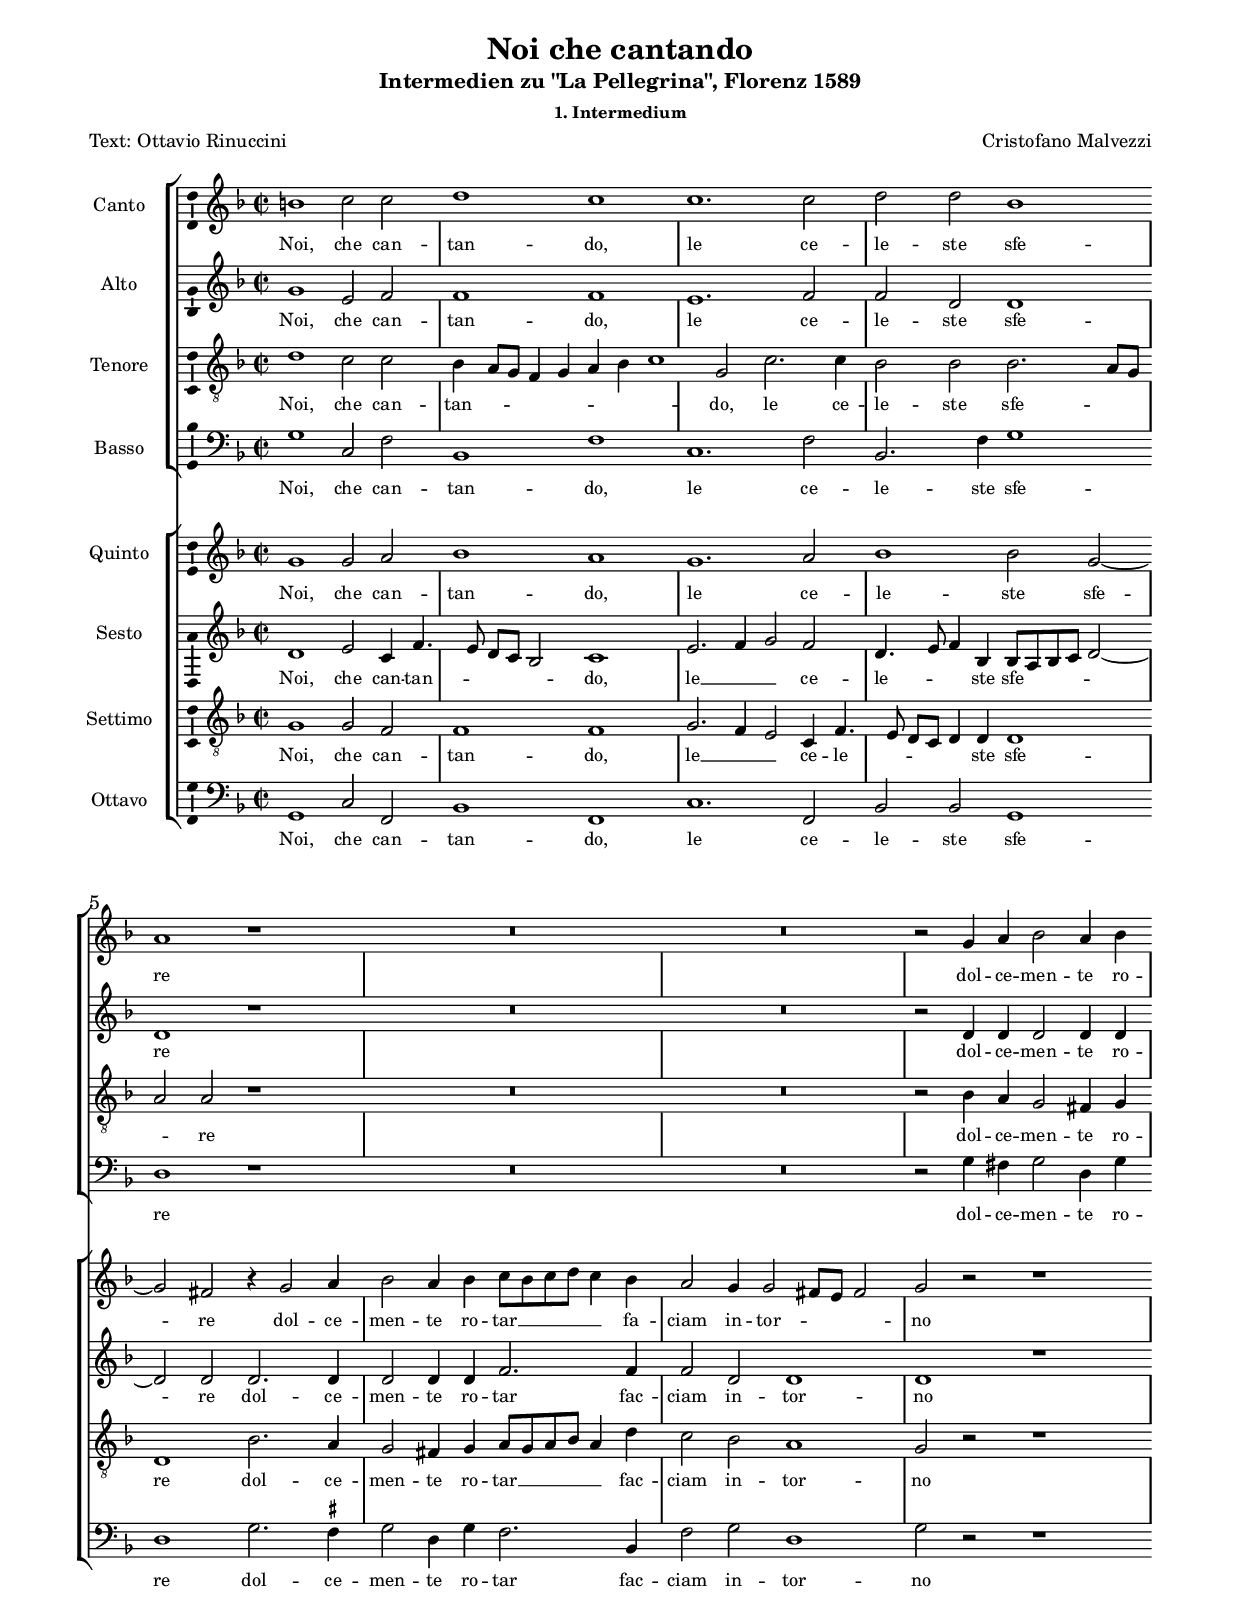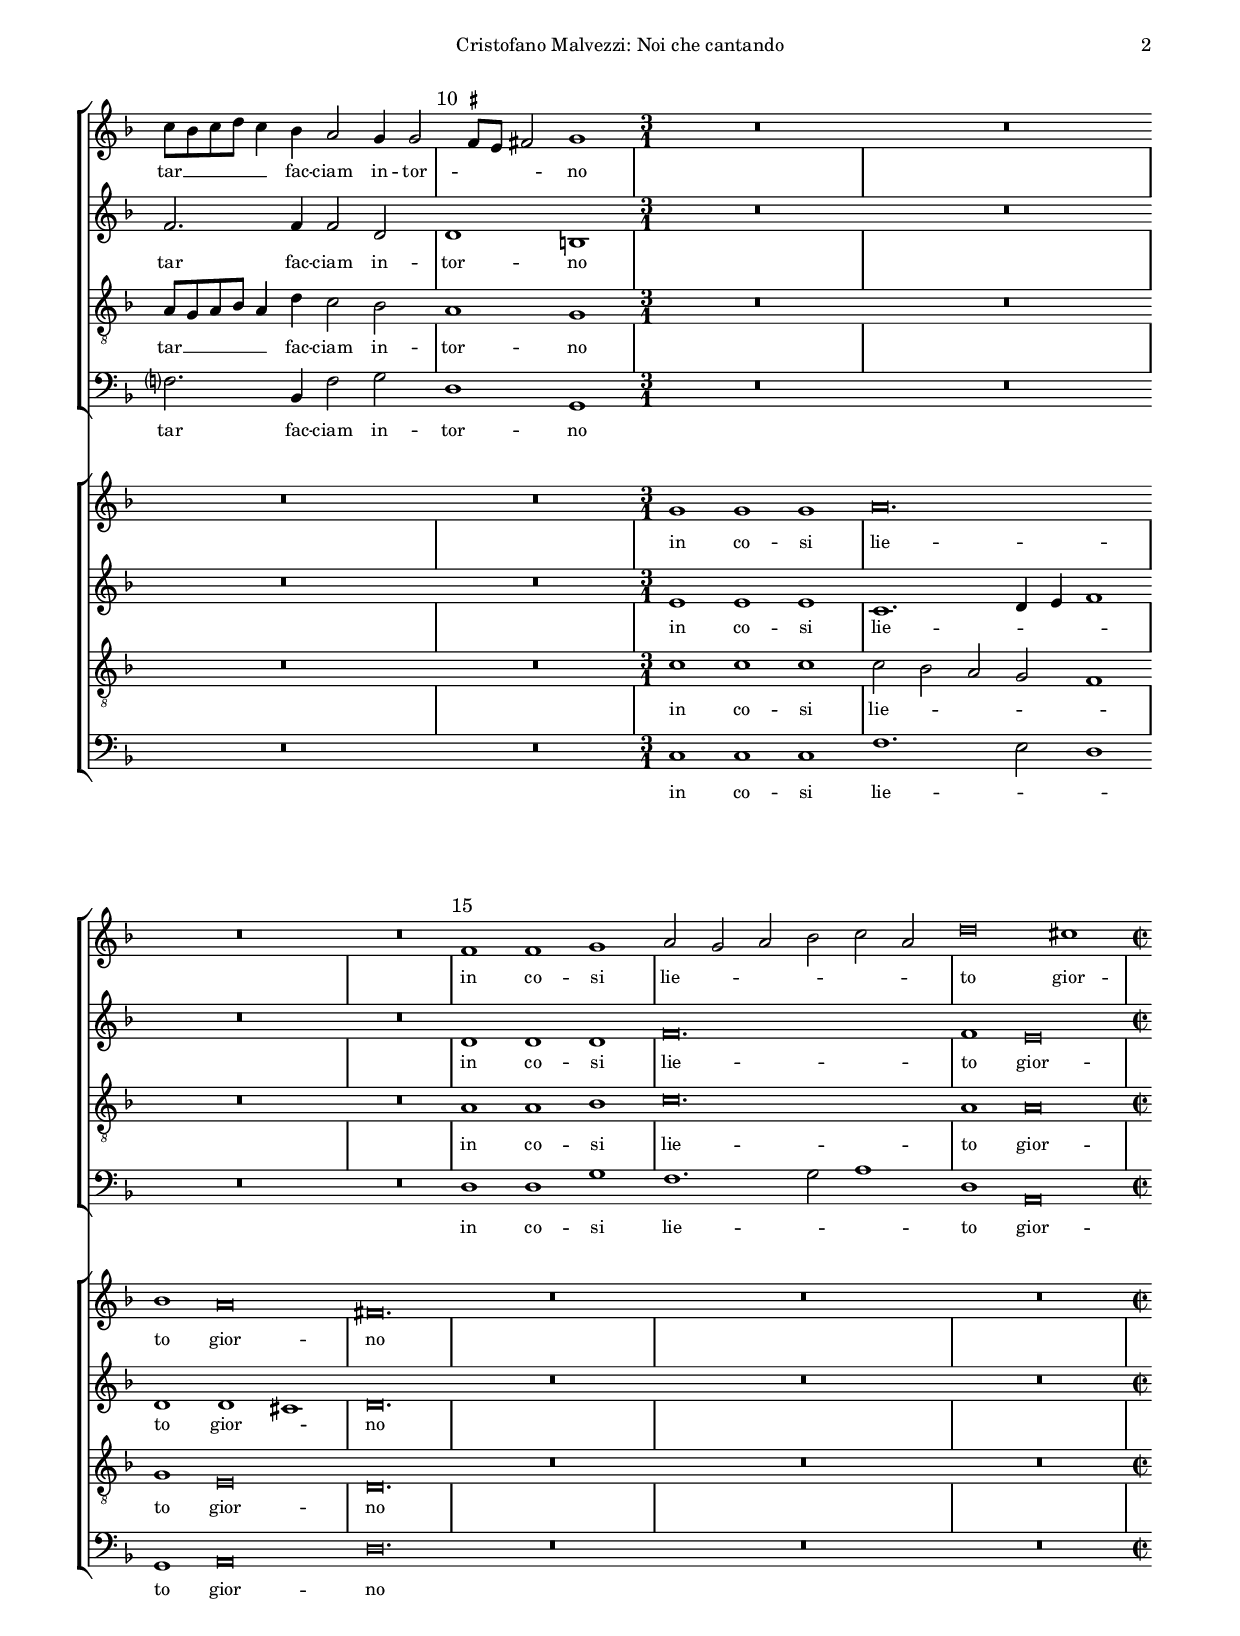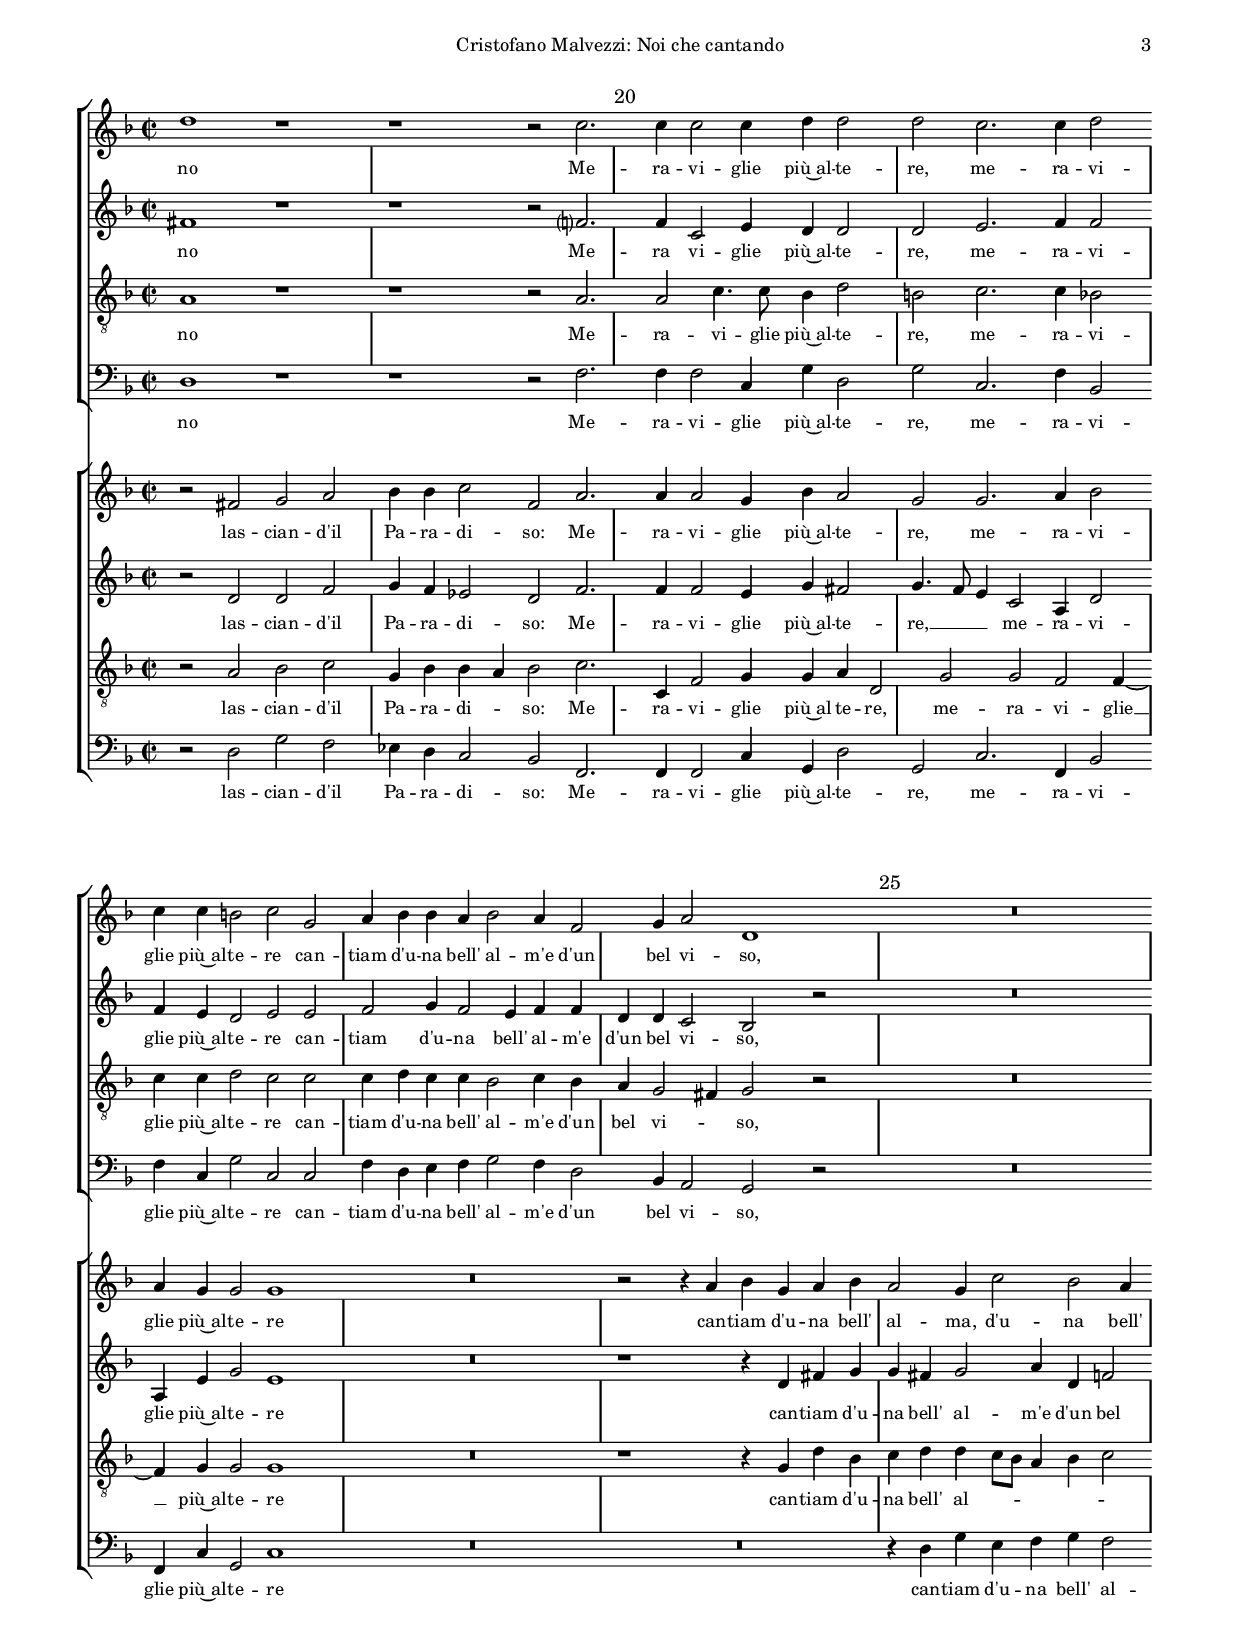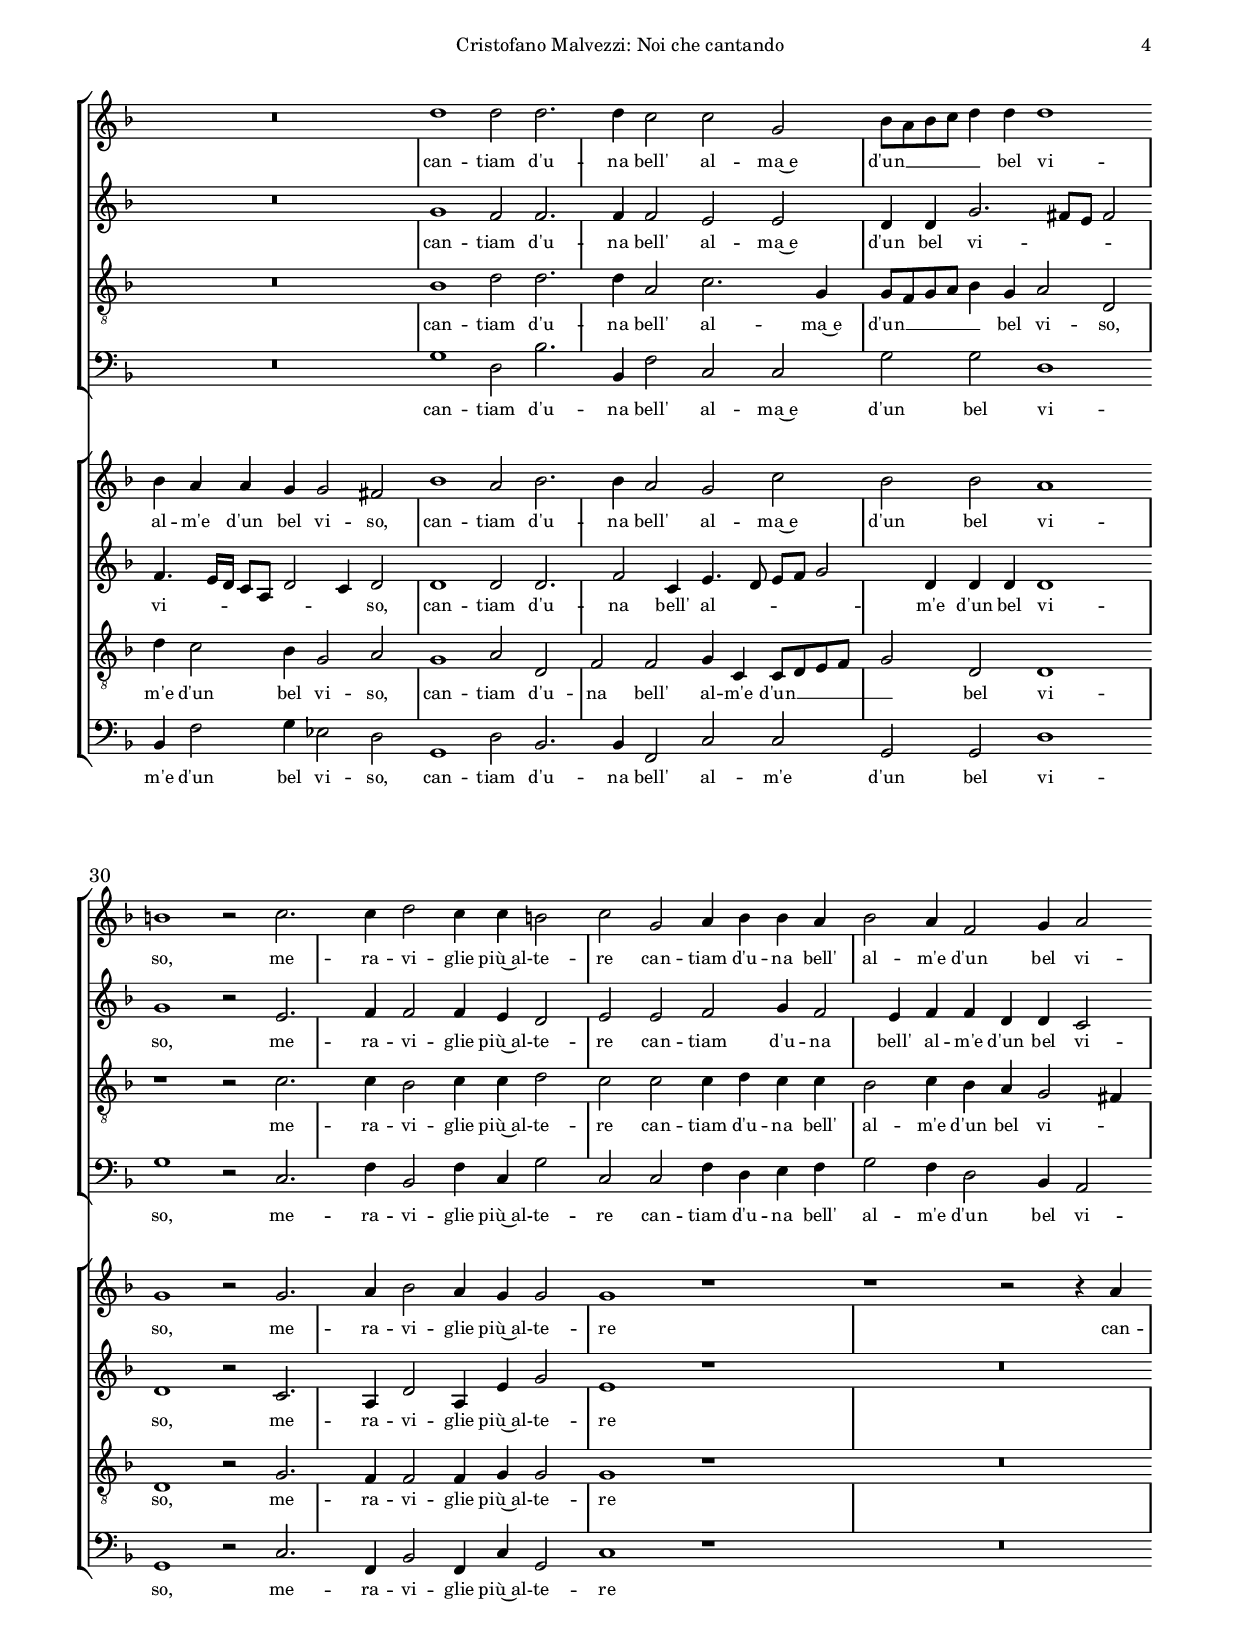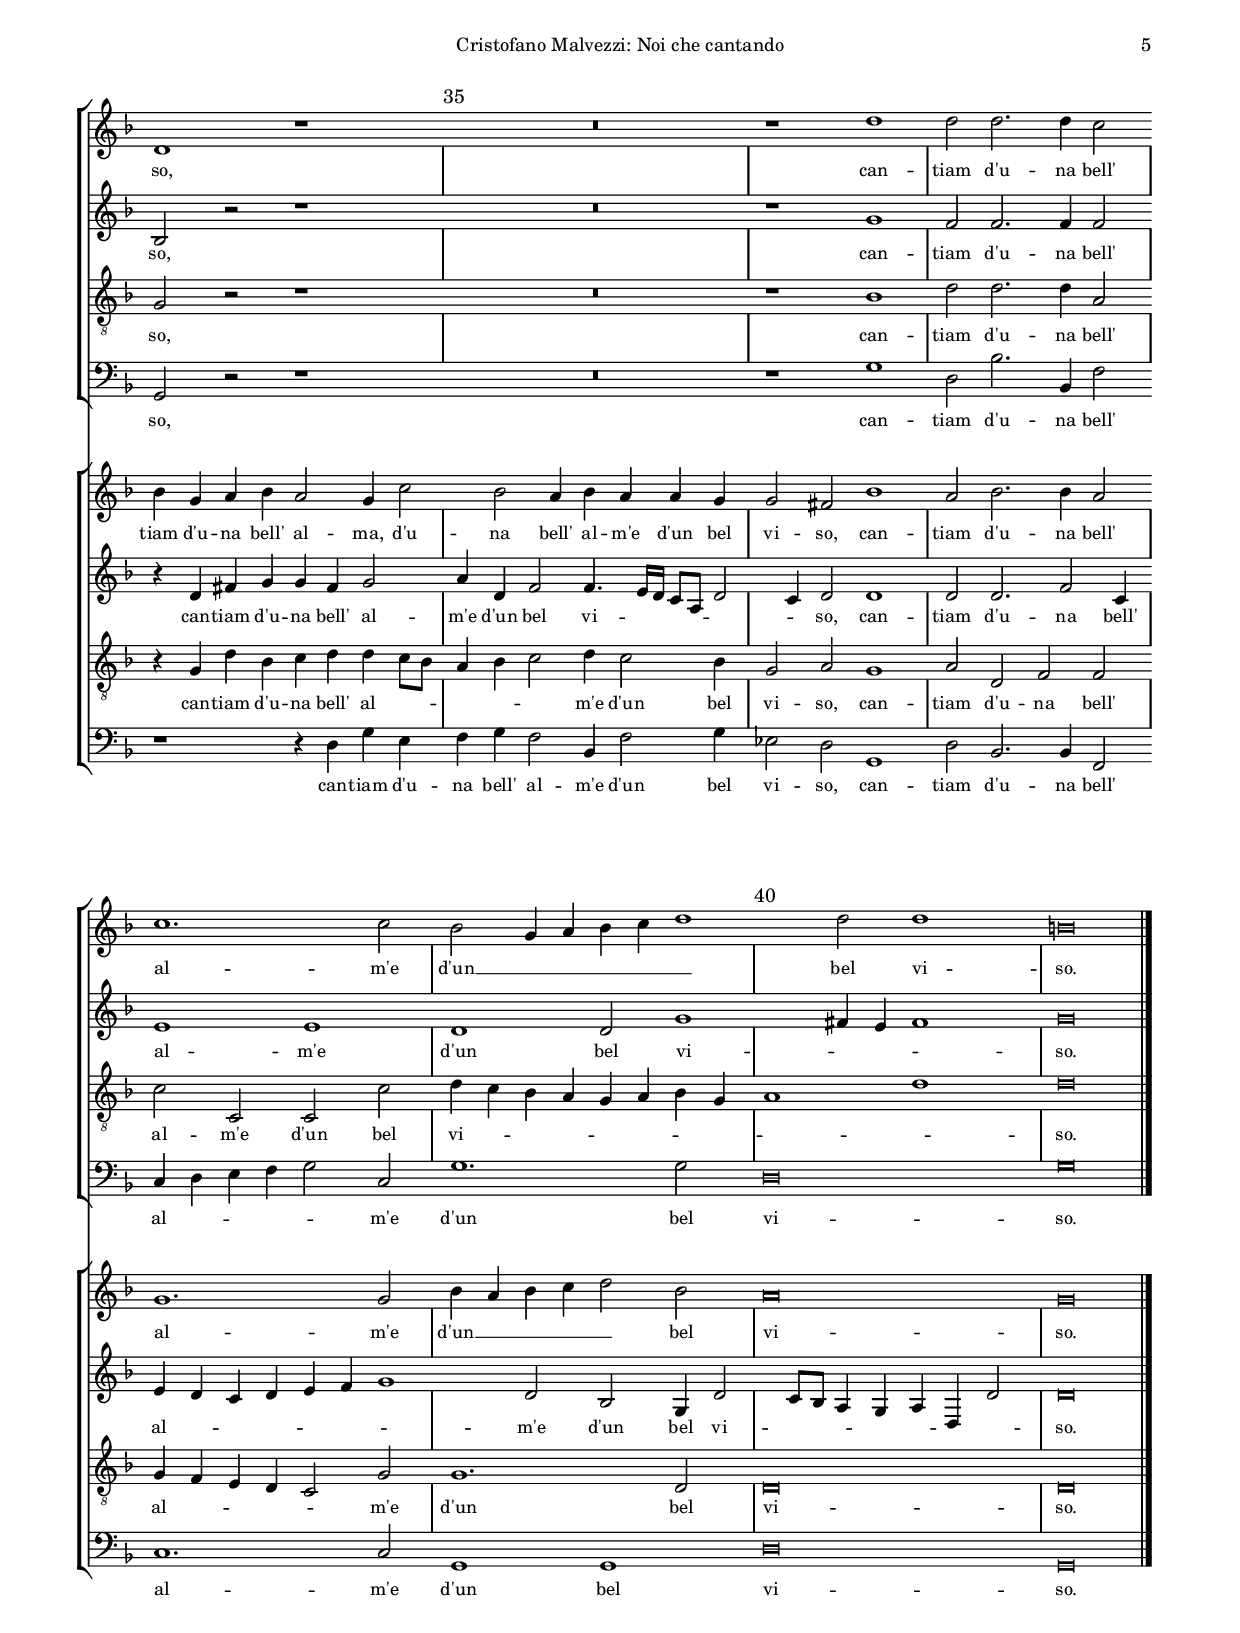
\version "2.22.0"
\language "deutsch"

% 24.7.16, Zug Wien-München
% 

#(set-global-staff-size 16.2)

\header {
  title = "Noi che cantando"
  composer = "Cristofano Malvezzi"
  poet = "Text: Ottavio Rinuccini"
  subtitle = "Intermedien zu \"La Pellegrina\", Florenz 1589"
  subsubtitle = "1. Intermedium"
}

\paper {
  #(set-paper-size "a4")
  top-margin = 12
  bottom-margin = 12
  left-margin = 15
  right-margin = 15
  %Abstand der Noten von der Ueberschrift
  markup-system-spacing.padding = #3
  %Abstand der Noten von der Oberkante und der Kopfzeile
  top-system-spacing.padding = #4.5
  %Abstand von der Fußzeile zum untersten System
  last-bottom-spacing.minimum-distance = 12
  
  ragged-last-bottom = ##f
   
  evenHeaderMarkup = \markup \fill-line \on-the-fly \not-first-page {
  ""
  \center-column { "Cristofano Malvezzi: Noi che cantando" } 
  \on-the-fly #print-page-number-check-first \fromproperty #'page:page-number-string }
  
  
  oddHeaderMarkup = \evenHeaderMarkup
  }
  
allabrevevierer = \markup {
	\override #'(baseline-skip . 0)
	\line {
		\general-align #Y #CENTER
		\musicglyph "timesig.C22"
	}
}

global = {
  \key f \major
  \numericTimeSignature
  \time 4/2
  \override NoteHead #'style = #'baroque
  % Taktzahlen
  \override Score.BarNumber #'break-visibility = #'#(#t #t #t)
  \set Score.barNumberVisibility = #(every-nth-bar-number-visible 5)
  \override Score.BarNumber #'break-visibility = #end-of-line-invisible
  \override Score.BarNumber #'self-alignment-X = #-1
  \override Score.BarNumber #'font-size = #0.5
  
  \hide Staff.BarLine
}

ficta = { \once \set suggestAccidentals = ##t }

canto = \relative c'' {
  \global
  \once \override Staff.TimeSignature #'stencil = #ly:text-interface::print
  \once \override Staff.TimeSignature #'text = #allabrevevierer
  h1 c2 c d1 c c1. c2 d d b1
  a1 r R\breve*2 r2 g4 a b2 a4 b
  c8 b c d c4 b a2 g4 g2 \ficta fis8 e fis!2 g1 
  \time 3/1
  \hide Staff.BarLine
  R\breve.*4 f1 f g a2 g a b c a d\breve cis1
  \time 4/2
  \once \override Staff.TimeSignature #'stencil = #ly:text-interface::print
  \once \override Staff.TimeSignature #'text = #allabrevevierer
  d1 r r r2 c2. c4 c2 c4 d d2 d c2. c4 d2
  c4 c h2 c g a4 b b a b2 a4 f2 g4 a2 d,1 R\breve*2
  d'1 d2 d2. d4 c2 c g b8 a b c d4 d d1
  h1 r2 c2. c4 d2 c4 c h2 c g a4 b b a b2 a4 f2 g4 a2
  d,1 r R\breve r1 d'
  d2 d2. d4 c2 c1. c2 b g4 a b c d1 d2 d1 h\breve \undo \hide Staff.BarLine \bar "|."
}

alto = \relative c'' {
  \global
  \once \override Staff.TimeSignature #'stencil = #ly:text-interface::print
  \once \override Staff.TimeSignature #'text = #allabrevevierer
  g1 e2 f f1 f e1. f2 f d d1
  d1 r1 R\breve*2r2 d4 d d2 d4 d
  f2. f4 f2 d d1 h 
  \time 3/1
  \hide Staff.BarLine
  R\breve.*4 d1 d d f\breve. f1 e\breve
  \time 4/2
  \once \override Staff.TimeSignature #'stencil = #ly:text-interface::print
  \once \override Staff.TimeSignature #'text = #allabrevevierer
  fis1 r r r2 f?2. f4 c2 e4 d d2 d e2. f4 f2
  f4 e d2 e e f g4 f2 e4 f f d d c2 b r R\breve*2
  g'1 f2 f2. f4 f2 e e d4 d g2. fis8 e fis2
  g1 r2 e2. f4 f2 f4 e d2 e e f g4 f2 e4 f f d d c2
  b2 r r1 R\breve r1 g'1
  f2 f2. f4 f2 e1 e d d2 g1 fis4 e fis1 g\breve \undo \hide Staff.BarLine \bar "|."
}

tenore = \relative c' {
  \global
  \once \override Staff.TimeSignature #'stencil = #ly:text-interface::print
  \once \override Staff.TimeSignature #'text = #allabrevevierer
  d1 c2 c b4 a8 g f4 g a b c1 g2 c2. c4 b2 b b2. a8 g 
  a2 a r1 R\breve*2 r2 b4 a g2 fis4 g
  a8 g a b a4 d c2 b a1 g
  \time 3/1
  \hide Staff.BarLine 
  R\breve.*4 a1 a b c\breve. a1 a\breve
  \time 4/2
  \once \override Staff.TimeSignature #'stencil = #ly:text-interface::print
  \once \override Staff.TimeSignature #'text = #allabrevevierer
  a1 r r r2 a2. a2 c4. c8 b4 d2 h c2. c4 b2
  c4 c d2 c c c4 d c c b2 c4 b a g2 fis4 g2 r R\breve*2
  b1 d2 d2. d4 a2 c2. g4 g8 f g a b4 g a2 d,
  r1 r2 c'2. c4 b2 c4 c d2 c c c4 d c c b2 c4 b a g2 fis4
  g2 r r1 R\breve r1 b
  d2 d2. d4 a2 c c, c c' d4 c b a g a b g a1 d d\breve \undo \hide Staff.BarLine \bar "|."
}

basso = \relative c' {
  \global
  \once \override Staff.TimeSignature #'stencil = #ly:text-interface::print
  \once \override Staff.TimeSignature #'text = #allabrevevierer
  g1 c,2 f b,1 f' c1. f2 b,2. f'4 g1
  d1 r R\breve*2 r2 g4 fis g2 d4 g
  f?2. b,4 f'2 g d1 g,
  \time 3/1
  \hide Staff.BarLine
  R\breve.*4 d'1 d g f1. g2 a1 d, a\breve
  \time 4/2
  \once \override Staff.TimeSignature #'stencil = #ly:text-interface::print
  \once \override Staff.TimeSignature #'text = #allabrevevierer
  d1 r r r2 f2. f4 f2 c4 g' d2 g c,2. f4 b,2
  f'4 c g'2 c, c f4 d e f g2 f4 d2 b4 a2 g r R\breve*2
  g'1 d2 b'2. b,4 f'2 c c g' g d1
  g1 r2 c,2. f4 b,2 f'4 c g'2 c, c f4 d e f g2 f4 d2 b4 a2
  g2 r r1 R\breve r1 g'1
  d2 b'2. b,4 f'2 c4 d e f g2 c, g'1. g2 d\breve g \undo \hide Staff.BarLine \bar "|."
}

quinto = \relative c'' {
  \global
  \once \override Staff.TimeSignature #'stencil = #ly:text-interface::print
  \once \override Staff.TimeSignature #'text = #allabrevevierer
  g1 g2 a b1 a g1. a2 b1 b2 g~ g 
  fis2 r4 g2 a4 b2 a4 b c8 b c d c4 b a2 g4 g2 fis8 e fis2 g r r1
  R\breve*2 
  \time 3/1 
  \hide Staff.BarLine
  g1 g g a\breve.
  b1 a\breve fis\breve. R\breve.*3
  \time 4/2
  \once \override Staff.TimeSignature #'stencil = #ly:text-interface::print
  \once \override Staff.TimeSignature #'text = #allabrevevierer
  r2 fis g a b4 b c2 f, a2. a4 a2 g4 b a2 g g2. a4 b2
  a4 g g2 g1 R\breve r2 r4 a4 b g a b a2 g4 c2 b a4
  b4 a a g g2 fis b1 a2 b2. b4 a2 g c b b a1
  g1 r2 g2. a4 b2 a4 g g2 g1 r r r2 r4 a
  b4 g a b a2 g4 c2 b a4 b a a g g2 fis b1
  a2 b2. b4 a2 g1. g2 b4 a b c d2 b a\breve g \undo \hide Staff.BarLine \bar "|."
}

sesto = \relative c' {
  \global
  \once \override Staff.TimeSignature #'stencil = #ly:text-interface::print
  \once \override Staff.TimeSignature #'text = #allabrevevierer
  d1 e2 c4 f4. e8 d[ c] b2 c1 e2. f4 g2 f d4. e8 f4 b, b8 a b c d2~ d
  d2 d2. d4 d2 d4 d f2. f4 f2 d d1 d r
  R\breve*2 
  \time 3/1
  \hide Staff.BarLine
  e1 e e c1. d4 e f1
  d1 d cis d\breve. R\breve.*3
  \time 4/2
  \once \override Staff.TimeSignature #'stencil = #ly:text-interface::print
  \once \override Staff.TimeSignature #'text = #allabrevevierer
  r2 d d f g4 f es2 d f2. f4 f2 e4 g fis2 g4. f8 e4 c2 a4 d2
  a4 e' g2 e1 R\breve r1 r4 d fis g g fis g2 a4 d, f2
  f4. e16 d c8 a d2 c4 d2 d1 d2 d2. f2 c4 e4. d8 e f g2 d4 d d d1
  d1 r2 c2. a4 d2 a4 e' g2 e1 r R\breve
  r4 d fis g g fis g2 a4 d, f2 f4. e16 d c8 a d2 c4 d2 d1
  d2 d2. f2 c4 e d c d e f g1 d2 b g4 d'2 c8 b a4 g a d, d'2 d\breve \undo \hide Staff.BarLine \bar "|."
}

settimo = \relative c' {
  \global
  \once \override Staff.TimeSignature #'stencil = #ly:text-interface::print
  \once \override Staff.TimeSignature #'text = #allabrevevierer
  g1 g2 f f1 f g2. f4 e2 c4 f4. e8 d[ c] d4 d d1
  d1 b'2. a4 g2 fis4 g a8 g a b a4 d c2 b a1 g2 r r1
  R\breve*2 
  \time 3/1
  \hide Staff.BarLine
  c1 c c c2 b a g f1
  g1 e\breve d\breve. R\breve.*3
  \time 4/2
  \once \override Staff.TimeSignature #'stencil = #ly:text-interface::print
  \once \override Staff.TimeSignature #'text = #allabrevevierer
  r2 a' b c g4 b b a b2 c2. c,4 f2 g4 g a d,2 g2 g f f4~ f
  g4 g2 g1 R\breve r1 r4 g d' b c d d c8 b a4 b c2
  d4 c2 b4 g2 a g1 a2 d, f f g4 c, c8 d e f g2 d d1
  d1 r2 g2. f4 f2 f4 g g2 g1 r R\breve
  r4 g d' b c d d c8 b a4 b c2 d4 c2 b4 g2 a g1
  a2 d, f f g4 f e d c2 g' g1. d2 d\breve d \undo \hide Staff.BarLine \bar "|."
}

ottavo = \relative c {
  \global
  \once \override Staff.TimeSignature #'stencil = #ly:text-interface::print
  \once \override Staff.TimeSignature #'text = #allabrevevierer
  g1 c2 f, b1 f c'1. f,2 b b g1
  d'1 g2. \ficta fis4 g2 d4 g f2. b,4 f'2 g d1 g2 r r1
  R\breve*2
  \time 3/1
  \hide Staff.BarLine
  c,1 c c f1. e2 d1
  g,1 a\breve d\breve. R\breve.*3
  \time 4/2
  \once \override Staff.TimeSignature #'stencil = #ly:text-interface::print
  \once \override Staff.TimeSignature #'text = #allabrevevierer
  r2 d g f es4 d c2 b f2. f4 f2 c'4 g d'2 g, c2. f,4 b2
  f4 c' g2 c1 R\breve*2 r4 d g e f g f2
  b,4 f'2 g4 es2 d g,1 d'2 b2. b4 f2 c' c g g d'1
  g,1 r2 c2. f,4 b2 f4 c' g2 c1 r R\breve
  r1 r4 d g e f g f2 b,4 f'2 g4 es2 d g,1
  d'2 b2. b4 f2 c'1. c2 g1 g d'\breve g, \undo \hide Staff.BarLine \bar "|."
}

canto_text = \lyricmode {
  \set lyricMelismaAlignment = #CENTER
  Noi, che can -- tan -- do, le ce -- le -- ste sfe --
  re dol -- ce -- men -- te ro --
  tar __ _ _ _ _ fac -- ciam in -- tor -- _ _ _ no
  in co -- si lie -- _ _ _ _ _ to gior --
  no Me -- ra -- vi -- glie più~al -- te -- re, me -- ra -- vi --
  glie più~al -- te -- re can -- tiam d'u -- na bell' al -- m'e d'un bel vi -- so,
  can -- tiam d'u -- na bell' al -- ma~e d'un __ _ _ _ _ bel vi --
  so, me -- ra -- vi -- glie più~al -- te -- re can -- tiam d'u -- na bell' al -- m'e d'un bel vi --
  so, can --
  tiam d'u -- na bell' al -- m'e d'un __ _ _ _ _ _ bel vi -- so.
}

alto_text = \lyricmode {
  \set lyricMelismaAlignment = #CENTER
  Noi, che can -- tan -- do, le  ce -- le -- ste sfe --
  re dol -- ce -- men -- te ro --
  tar fac -- ciam in -- tor -- no
  in co -- si lie -- to gior --
  no Me -- ra vi -- glie più~al -- te -- re, me -- ra -- vi --
  glie più~al -- te -- re can -- tiam d'u -- na bell' al -- m'e d'un bel vi -- so,
  can -- tiam d'u -- na bell' al -- ma~e d'un bel vi -- _ _ _ 
  so, me -- ra -- vi -- glie più~al -- te -- re can -- tiam d'u -- na bell' al -- m'e d'un bel vi -- 
  so, can -- tiam d'u -- na bell' al -- m'e d'un bel vi -- _ _ _ so.
}

tenore_text = \lyricmode {
  \set lyricMelismaAlignment = #CENTER
  Noi, che can -- tan -- _ _ _ _ _ _ _ do, le ce -- le -- ste sfe -- _ _ _
  re dol -- ce -- men -- te ro --
  tar __ _ _ _ _ fac -- ciam in -- tor -- no
  in co -- si lie -- to gior --
  no Me -- ra -- vi -- glie più~al -- te -- re, me -- ra -- vi --
  glie più~al -- te -- re can -- tiam d'u -- na bell' al -- m'e d'un bel vi -- _ so,
  can -- tiam d'u -- na bell' al -- ma~e d'un __ _ _ _ _ bel vi -- so,
  me -- ra -- vi -- glie più~al -- te -- re can -- tiam d'u -- na bell' al -- m'e d'un bel vi -- _
  so, can --
  tiam d'u -- na bell' al -- m'e d'un bel vi -- _ _ _ _ _ _ _ _ _ so.
}

basso_text = \lyricmode {
  \set lyricMelismaAlignment = #CENTER
  Noi, che can -- tan -- do, le ce -- le -- ste sfe --
  re dol -- ce -- men -- te ro --
  tar fac -- ciam in -- tor -- no
  in co -- si lie -- _ _ to gior --
  no Me -- ra -- vi -- glie più~al -- te -- re, me -- ra -- vi --
  glie più~al -- te -- re can -- tiam d'u -- na bell' al -- m'e d'un bel vi -- so,
  can -- tiam d'u -- na bell' al -- ma~e d'un bel vi --
  so, me -- ra -- vi -- glie più~al -- te -- re can -- tiam d'u -- na bell' al -- m'e d'un bel vi --
  so, can --
  tiam d'u -- na bell' al -- _ _ _ _ m'e d'un bel vi -- so.
}

quinto_text = \lyricmode {
  \set lyricMelismaAlignment = #CENTER
  Noi, che can -- tan -- do, le ce -- le -- ste sfe -- 
  re dol -- ce -- men -- te ro -- tar __ _ _ _ _ fa -- ciam in -- tor -- _ _ _ no
  in co -- si lie --
  to gior -- no
  las -- cian -- d'il Pa -- ra -- di -- so: Me -- ra -- vi -- glie più~al -- te -- re, me -- ra -- vi --
  glie più~al -- te -- re can -- tiam d'u -- na bell' al -- ma, d'u -- na bell'
  al -- m'e d'un bel vi -- so, can -- tiam d'u -- na bell' al -- ma~e d'un bel vi -- 
  so, me -- ra -- vi -- glie più~al -- te -- re can --
  tiam d'u -- na bell' al -- ma, d'u -- na bell' al -- m'e d'un bel vi -- so, can --
  tiam d'u -- na bell' al -- m'e d'un __ _ _ _ _ bel vi -- so. 
}

sesto_text = \lyricmode {
  \set lyricMelismaAlignment = #CENTER
  Noi, che can -- tan -- _ _ _ _ do, le __ _ _ ce -- le -- _ _ ste sfe -- _ _ _ _ 
  re dol -- ce -- men -- te ro -- tar fac -- ciam in -- tor -- no
  in co -- si lie -- _ _ _
  to gior -- _ no
  las -- cian -- d'il Pa -- ra -- di -- so: Me -- ra -- vi -- glie più~al -- te -- re, __ _ _ me -- ra -- vi --
  glie più~al -- te -- re can -- tiam d'u -- na bell' al -- m'e d'un bel
  vi -- _ _ _ _ _ _ so, can -- tiam d'u -- na bell' al -- _ _ _ _ m'e d'un bel vi --
  so, me -- ra -- vi -- glie più~al -- te -- re
  can -- tiam d'u -- na bell' al -- m'e d'un bel vi -- _ _ _ _ _ _ so, can --
  tiam d'u -- na bell' al -- _ _ _ _ _ _ m'e d'un bel vi -- _ _ _ _ _ _ _ so.
}

settimo_text = \lyricmode {
  \set lyricMelismaAlignment = #CENTER
  Noi, che can -- tan -- do, le __ _ _ ce -- le -- _ _ _ _ ste sfe --
  re dol -- ce -- men -- te ro -- tar __ _ _ _ _  fac -- ciam in -- tor -- no
  in co -- si lie -- _ _ _ _ 
  to gior -- no
  las -- cian -- d'il Pa -- ra -- di -- _ so: Me -- ra -- vi -- glie più~al -- te -- re, me -- ra -- vi -- glie __
  più~al -- te -- re can -- tiam d'u -- na bell' al -- _ _ _ _ _ 
  m'e d'un bel vi -- so, can -- tiam d'u -- na bell' al -- m'e d'un __ _ _ _ _ bel vi --
  so, me -- ra -- vi -- glie più~al -- te -- re
  can -- tiam d'u -- na bell' al -- _ _ _ _ _ m'e d'un bel vi -- so, can --
  tiam d'u -- na bell' al -- _ _ _ _ m'e d'un bel vi -- so.
}

ottavo_text = \lyricmode {
  \set lyricMelismaAlignment = #CENTER
  Noi, che can -- tan -- do, le ce -- le -- ste sfe --
  re dol -- ce -- men -- te ro -- tar fac -- ciam in -- tor -- no
  in co -- si lie -- _ _ 
  to gior -- no
  las -- cian -- d'il Pa -- ra -- di -- so: Me -- ra -- vi -- glie più~al -- te -- re, me -- ra -- vi --
  glie più~al -- te -- re can -- tiam d'u -- na bell' al --
  m'e d'un bel vi -- so, can -- tiam d'u -- na bell' al -- m'e d'un bel vi --
  so, me -- ra -- vi -- glie più~al -- te -- re
  can -- tiam d'u -- na bell' al -- m'e d'un bel vi -- so, can --
  tiam d'u -- na bell' al -- m'e d'un bel vi -- so.
}

\score {
  <<
  \new StaffGroup \with {
    \override StaffGrouper.staffgroup-staff-spacing.basic-distance = #12 }
   <<
    \new Staff \with {
      midiInstrument = "choir aahs"
      instrumentName = "Canto"
      \consists "Ambitus_engraver"
    } { \clef "treble" \canto }
    \addlyrics { \canto_text }
    \new Staff \with {
      midiInstrument = "choir aahs"
      instrumentName = "Alto"
      \consists "Ambitus_engraver"
    } { \clef "treble" \alto }
    \addlyrics { \alto_text }
    \new Staff \with {
      midiInstrument = "choir aahs"
      instrumentName = "Tenore"
      \consists "Ambitus_engraver"
    } { \clef "treble_8" \tenore }
    \addlyrics { \tenore_text }
    \new Staff \with {
      midiInstrument = "choir aahs"
      instrumentName = "Basso"
      \consists "Ambitus_engraver"
    } { \clef "bass" \basso }
    \addlyrics { \basso_text }
  >>
  \new StaffGroup <<
    \new Staff \with {
      midiInstrument = "choir aahs"
      instrumentName = "Quinto"
      \consists "Ambitus_engraver"
    } { \clef "treble" \quinto }
    \addlyrics { \quinto_text }
    \new Staff \with {
      midiInstrument = "choir aahs"
      instrumentName = "Sesto"
      \consists "Ambitus_engraver"
    } { \clef "treble" \sesto }
    \addlyrics { \sesto_text }
    \new Staff \with {
      midiInstrument = "choir aahs"
      instrumentName = "Settimo"
      \consists "Ambitus_engraver"
    } { \clef "treble_8" \settimo }
    \addlyrics { \settimo_text }
    \new Staff \with {
      midiInstrument = "choir aahs"
      instrumentName = "Ottavo"
      \consists "Ambitus_engraver"
    } { \clef "bass" \ottavo }
    \addlyrics { \ottavo_text }
  >>
  >>
  \layout { 
  \context {
    \Lyrics
    \override LyricText #'font-size = #-0.1
    } 
  }
  \midi {
    \tempo 4=130
  }
}



